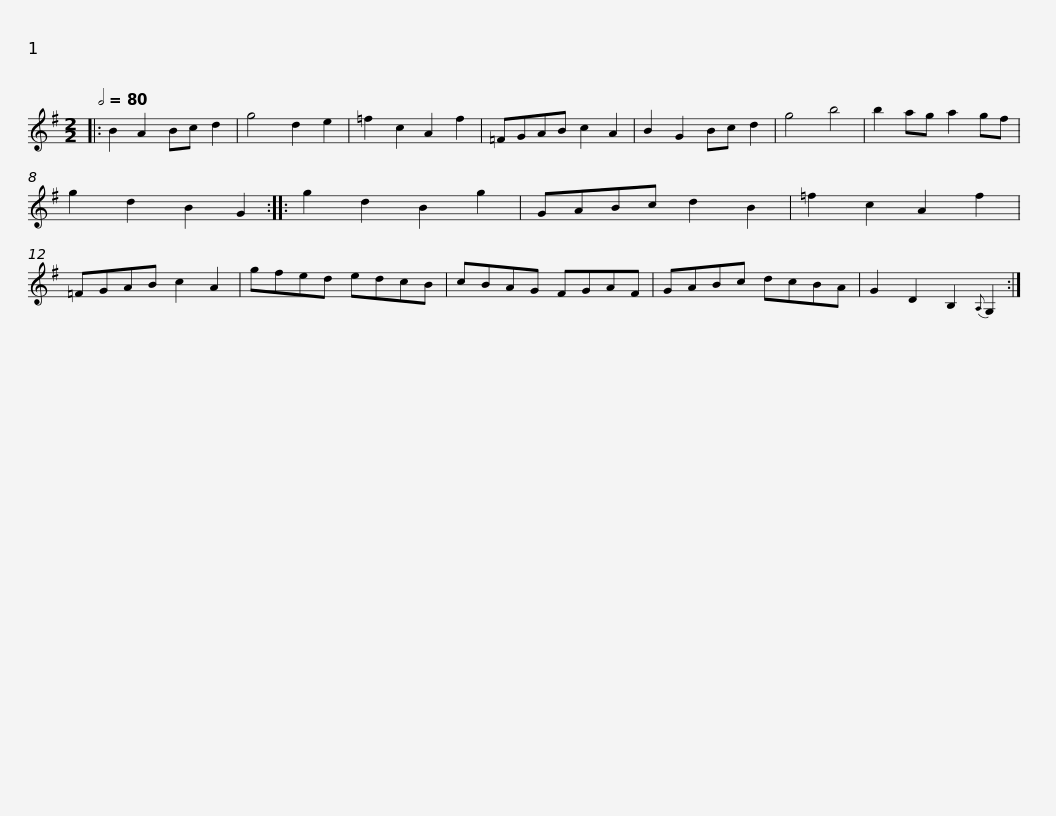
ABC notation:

X:1
L:1/8
Q:1/2=80
M:2/2
I:linebreak $
K:G
V:1 treble
V:1
|: B2 A2 Bc d2 | g4 d2 e2 | =f2 c2 A2 f2 | =FGAB c2 A2 | B2 G2 Bc d2 | %5
 g4 b4 | b2 ag a2 gf | g2 d2 B2 G2 ::$ g2 d2 B2 g2 | GABc d2 B2 | %10
 =f2 c2 A2 f2 | =FGAB c2 A2 | gfed edcB | cBAG FGAF | GABc dcBA |$ %15
 G2 D2 B,2{A,} G,2 :| %16
